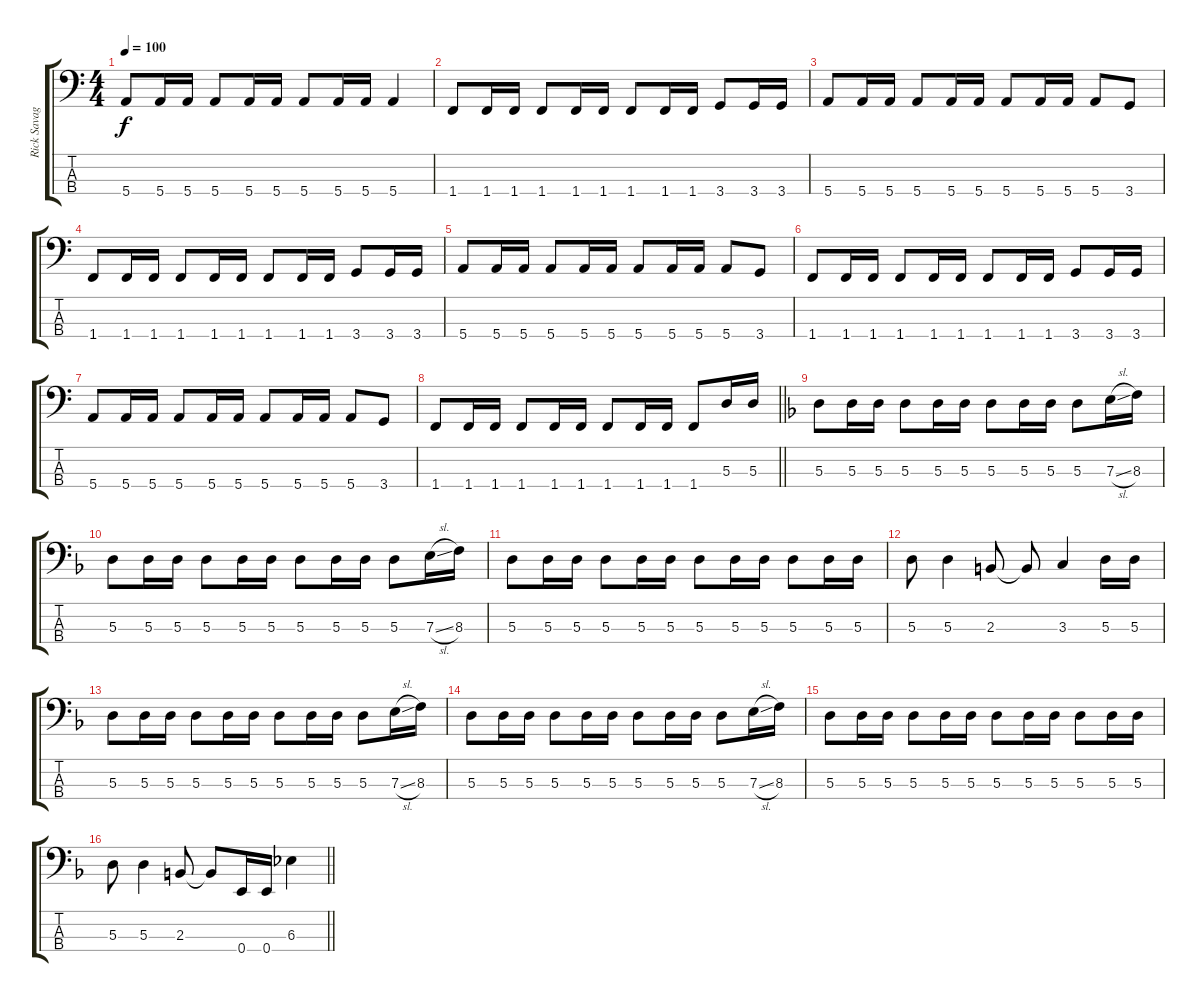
\track ("Rick Savage" "Rick Savag") {instrument electricbasspick}
\staff {score tabs}
\tuning (G2 D2 A1 E1) {hide}
\ts (4 4)
\tempo 100
\clef f4
\ks aminor
5.4.8{dy f} 5.4.16 5.4.16 5.4.8 5.4.16 5.4.16 5.4.8 5.4.16 5.4.16 5.4.4 |
1.4.8 1.4.16 1.4.16 1.4.8 1.4.16 1.4.16 1.4.8 1.4.16 1.4.16 3.4.8 3.4.16 3.4.16 |
5.4.8 5.4.16 5.4.16 5.4.8 5.4.16 5.4.16 5.4.8 5.4.16 5.4.16 5.4.8 3.4.8 |
1.4.8 1.4.16 1.4.16 1.4.8 1.4.16 1.4.16 1.4.8 1.4.16 1.4.16 3.4.8 3.4.16 3.4.16 |
5.4.8 5.4.16 5.4.16 5.4.8 5.4.16 5.4.16 5.4.8 5.4.16 5.4.16 5.4.8 3.4.8 |
1.4.8 1.4.16 1.4.16 1.4.8 1.4.16 1.4.16 1.4.8 1.4.16 1.4.16 3.4.8 3.4.16 3.4.16 |
5.4.8 5.4.16 5.4.16 5.4.8 5.4.16 5.4.16 5.4.8 5.4.16 5.4.16 5.4.8 3.4.8 |
\barLineRight lightlight
1.4.8 1.4.16 1.4.16 1.4.8 1.4.16 1.4.16 1.4.8 1.4.16 1.4.16 1.4.8 5.3.16 5.3.16 |
\ks dminor
5.3.8 5.3.16 5.3.16 5.3.8 5.3.16 5.3.16 5.3.8 5.3.16 5.3.16 5.3.8 7.3{sl}.16 8.3.16 |
5.3.8 5.3.16 5.3.16 5.3.8 5.3.16 5.3.16 5.3.8 5.3.16 5.3.16 5.3.8 7.3{sl}.16 8.3.16 |
5.3.8 5.3.16 5.3.16 5.3.8 5.3.16 5.3.16 5.3.8 5.3.16 5.3.16 5.3.8 5.3.16 5.3.16 |
5.3.8 5.3.4 2.3.8 2.3{t}.8 3.3.4 5.3.16 5.3.16 |
5.3.8 5.3.16 5.3.16 5.3.8 5.3.16 5.3.16 5.3.8 5.3.16 5.3.16 5.3.8 7.3{sl}.16 8.3.16 |
5.3.8 5.3.16 5.3.16 5.3.8 5.3.16 5.3.16 5.3.8 5.3.16 5.3.16 5.3.8 7.3{sl}.16 8.3.16 |
5.3.8 5.3.16 5.3.16 5.3.8 5.3.16 5.3.16 5.3.8 5.3.16 5.3.16 5.3.8 5.3.16 5.3.16 |
\barLineRight lightlight
5.3.8 5.3.4 2.3.8 2.3{t}.8 0.4.16 0.4.16 6.3.4
